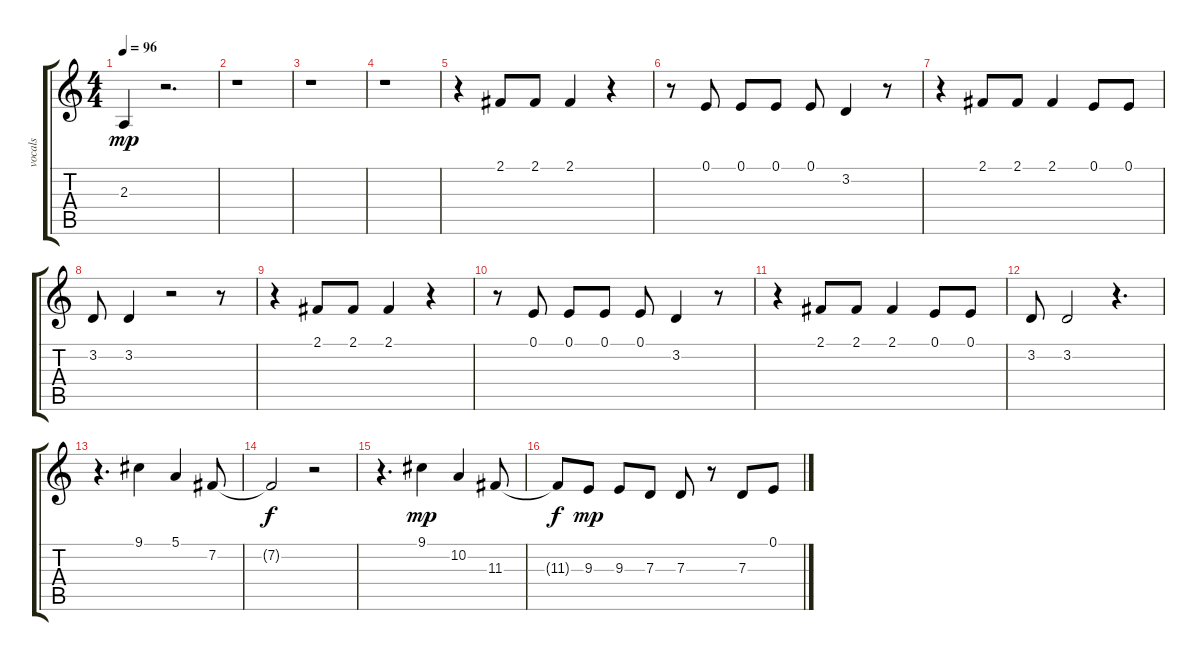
\track ("vocals" "vocals") {instrument flute}
\staff {score tabs}
\tuning (E4 B3 G3 D3 A2 E2) {hide}
\ts (4 4)
\tempo 96
\clef g2
\ks c
2.3.4{dy mp} r.2{d} |
r.1 |
r.1 |
r.1 |
r.4 2.1.8 2.1.8 2.1.4 r.4 |
r.8 0.1.8 0.1.8 0.1.8 0.1.8 3.2.4 r.8 |
r.4 2.1.8 2.1.8 2.1.4 0.1.8 0.1.8 |
3.2.8 3.2.4 r.2 r.8 |
r.4 2.1.8 2.1.8 2.1.4 r.4 |
r.8 0.1.8 0.1.8 0.1.8 0.1.8 3.2.4 r.8 |
r.4 2.1.8 2.1.8 2.1.4 0.1.8 0.1.8 |
3.2.8 3.2.2 r.4{d} |
r.4{d} 9.1.4 5.1.4 7.2.8 |
7.2{t}.2{dy f} r.2 |
r.4{d} 9.1.4{dy mp} 10.2.4 11.3.8 |
11.3{t}.8{dy f} 9.3.8{dy mp} 9.3.8 7.3.8 7.3.8 r.8 7.3.8 0.1.8
